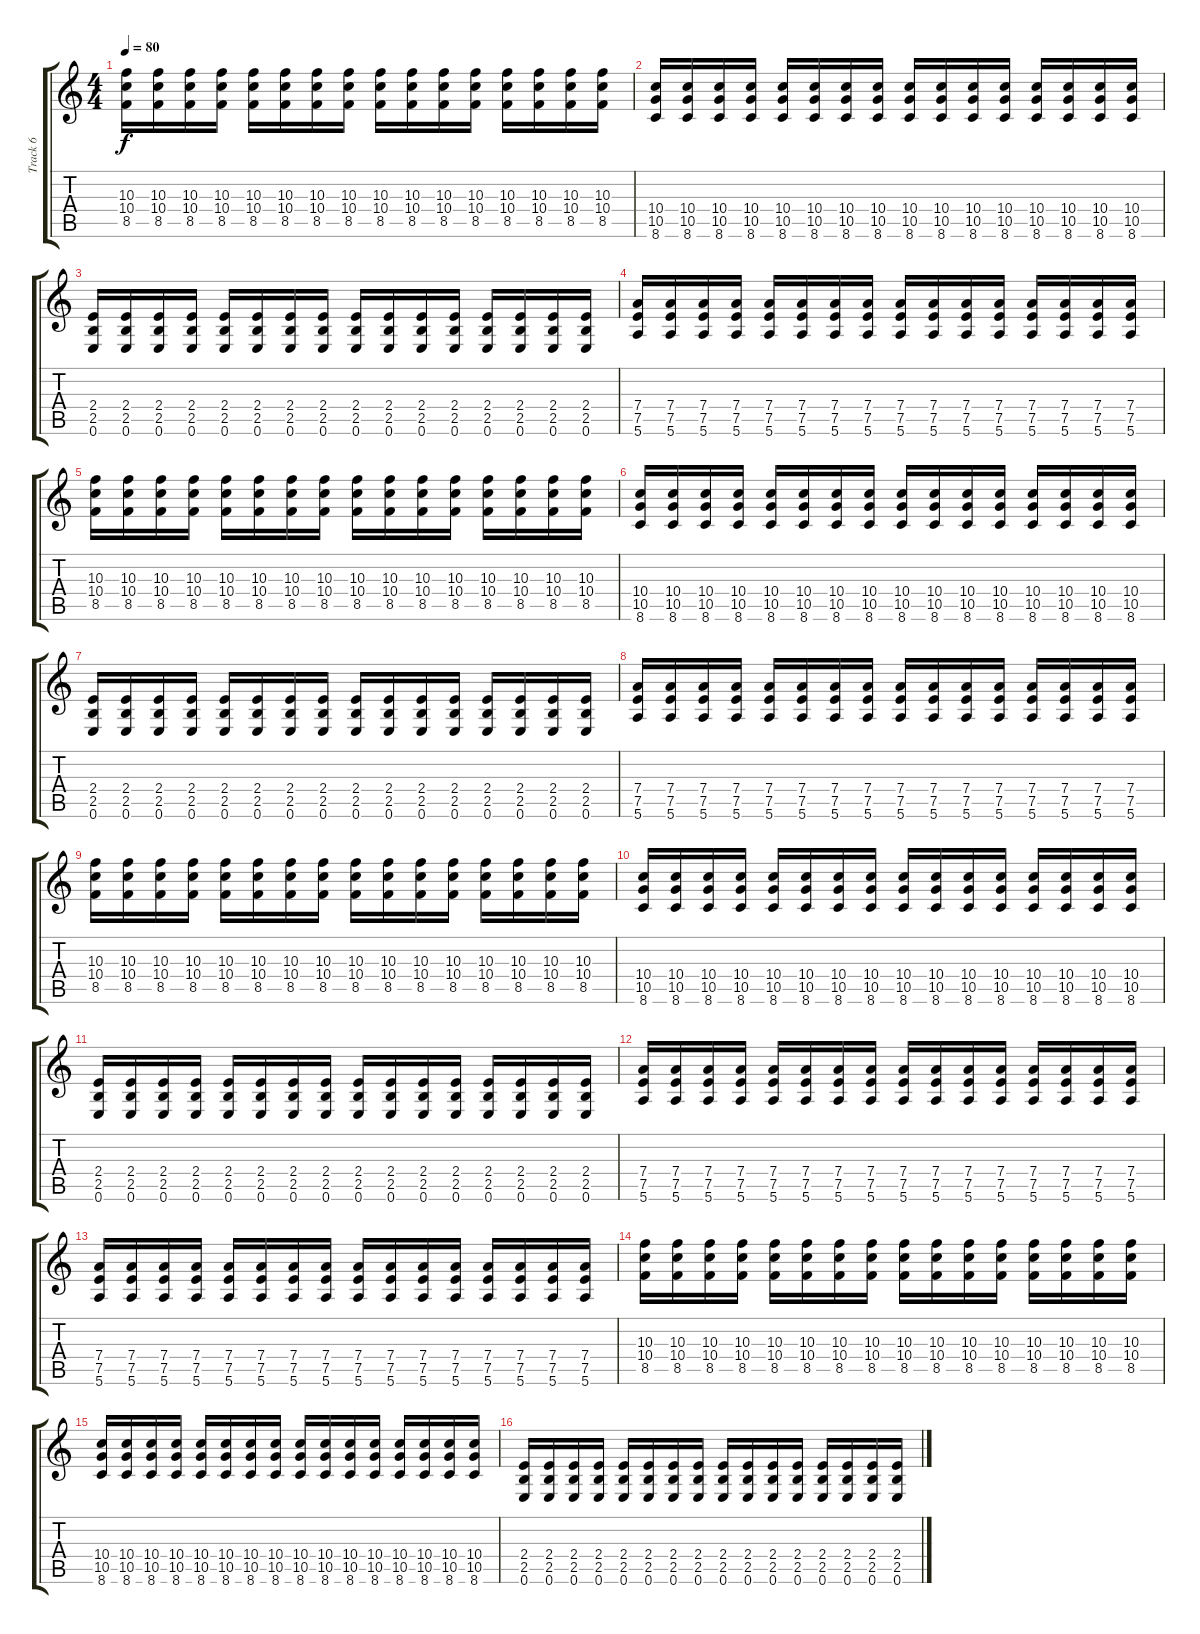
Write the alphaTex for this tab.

\track ("Track 6" "Track 6") {instrument electricguitarmuted}
\staff {score tabs}
\tuning (E4 B3 G3 D3 A2 E2) {hide}
\ts (4 4)
\tempo 80
\clef g2
\ks c
(10.3 10.4 8.5).16{dy f} (10.3 10.4 8.5).16 (10.3 10.4 8.5).16 (10.3 10.4 8.5).16 (10.3 10.4 8.5).16 (10.3 10.4 8.5).16 (10.3 10.4 8.5).16 (10.3 10.4 8.5).16 (10.3 10.4 8.5).16 (10.3 10.4 8.5).16 (10.3 10.4 8.5).16 (10.3 10.4 8.5).16 (10.3 10.4 8.5).16 (10.3 10.4 8.5).16 (10.3 10.4 8.5).16 (10.3 10.4 8.5).16 |
(10.4 10.5 8.6).16 (10.4 10.5 8.6).16 (10.4 10.5 8.6).16 (10.4 10.5 8.6).16 (10.4 10.5 8.6).16 (10.4 10.5 8.6).16 (10.4 10.5 8.6).16 (10.4 10.5 8.6).16 (10.4 10.5 8.6).16 (10.4 10.5 8.6).16 (10.4 10.5 8.6).16 (10.4 10.5 8.6).16 (10.4 10.5 8.6).16 (10.4 10.5 8.6).16 (10.4 10.5 8.6).16 (10.4 10.5 8.6).16 |
(2.4 2.5 0.6).16 (2.4 2.5 0.6).16 (2.4 2.5 0.6).16 (2.4 2.5 0.6).16 (2.4 2.5 0.6).16 (2.4 2.5 0.6).16 (2.4 2.5 0.6).16 (2.4 2.5 0.6).16 (2.4 2.5 0.6).16 (2.4 2.5 0.6).16 (2.4 2.5 0.6).16 (2.4 2.5 0.6).16 (2.4 2.5 0.6).16 (2.4 2.5 0.6).16 (2.4 2.5 0.6).16 (2.4 2.5 0.6).16 |
(7.4 7.5 5.6).16 (7.4 7.5 5.6).16 (7.4 7.5 5.6).16 (7.4 7.5 5.6).16 (7.4 7.5 5.6).16 (7.4 7.5 5.6).16 (7.4 7.5 5.6).16 (7.4 7.5 5.6).16 (7.4 7.5 5.6).16 (7.4 7.5 5.6).16 (7.4 7.5 5.6).16 (7.4 7.5 5.6).16 (7.4 7.5 5.6).16 (7.4 7.5 5.6).16 (7.4 7.5 5.6).16 (7.4 7.5 5.6).16 |
(10.3 10.4 8.5).16 (10.3 10.4 8.5).16 (10.3 10.4 8.5).16 (10.3 10.4 8.5).16 (10.3 10.4 8.5).16 (10.3 10.4 8.5).16 (10.3 10.4 8.5).16 (10.3 10.4 8.5).16 (10.3 10.4 8.5).16 (10.3 10.4 8.5).16 (10.3 10.4 8.5).16 (10.3 10.4 8.5).16 (10.3 10.4 8.5).16 (10.3 10.4 8.5).16 (10.3 10.4 8.5).16 (10.3 10.4 8.5).16 |
(10.4 10.5 8.6).16 (10.4 10.5 8.6).16 (10.4 10.5 8.6).16 (10.4 10.5 8.6).16 (10.4 10.5 8.6).16 (10.4 10.5 8.6).16 (10.4 10.5 8.6).16 (10.4 10.5 8.6).16 (10.4 10.5 8.6).16 (10.4 10.5 8.6).16 (10.4 10.5 8.6).16 (10.4 10.5 8.6).16 (10.4 10.5 8.6).16 (10.4 10.5 8.6).16 (10.4 10.5 8.6).16 (10.4 10.5 8.6).16 |
(2.4 2.5 0.6).16 (2.4 2.5 0.6).16 (2.4 2.5 0.6).16 (2.4 2.5 0.6).16 (2.4 2.5 0.6).16 (2.4 2.5 0.6).16 (2.4 2.5 0.6).16 (2.4 2.5 0.6).16 (2.4 2.5 0.6).16 (2.4 2.5 0.6).16 (2.4 2.5 0.6).16 (2.4 2.5 0.6).16 (2.4 2.5 0.6).16 (2.4 2.5 0.6).16 (2.4 2.5 0.6).16 (2.4 2.5 0.6).16 |
(7.4 7.5 5.6).16 (7.4 7.5 5.6).16 (7.4 7.5 5.6).16 (7.4 7.5 5.6).16 (7.4 7.5 5.6).16 (7.4 7.5 5.6).16 (7.4 7.5 5.6).16 (7.4 7.5 5.6).16 (7.4 7.5 5.6).16 (7.4 7.5 5.6).16 (7.4 7.5 5.6).16 (7.4 7.5 5.6).16 (7.4 7.5 5.6).16 (7.4 7.5 5.6).16 (7.4 7.5 5.6).16 (7.4 7.5 5.6).16 |
(10.3 10.4 8.5).16 (10.3 10.4 8.5).16 (10.3 10.4 8.5).16 (10.3 10.4 8.5).16 (10.3 10.4 8.5).16 (10.3 10.4 8.5).16 (10.3 10.4 8.5).16 (10.3 10.4 8.5).16 (10.3 10.4 8.5).16 (10.3 10.4 8.5).16 (10.3 10.4 8.5).16 (10.3 10.4 8.5).16 (10.3 10.4 8.5).16 (10.3 10.4 8.5).16 (10.3 10.4 8.5).16 (10.3 10.4 8.5).16 |
(10.4 10.5 8.6).16 (10.4 10.5 8.6).16 (10.4 10.5 8.6).16 (10.4 10.5 8.6).16 (10.4 10.5 8.6).16 (10.4 10.5 8.6).16 (10.4 10.5 8.6).16 (10.4 10.5 8.6).16 (10.4 10.5 8.6).16 (10.4 10.5 8.6).16 (10.4 10.5 8.6).16 (10.4 10.5 8.6).16 (10.4 10.5 8.6).16 (10.4 10.5 8.6).16 (10.4 10.5 8.6).16 (10.4 10.5 8.6).16 |
(2.4 2.5 0.6).16 (2.4 2.5 0.6).16 (2.4 2.5 0.6).16 (2.4 2.5 0.6).16 (2.4 2.5 0.6).16 (2.4 2.5 0.6).16 (2.4 2.5 0.6).16 (2.4 2.5 0.6).16 (2.4 2.5 0.6).16 (2.4 2.5 0.6).16 (2.4 2.5 0.6).16 (2.4 2.5 0.6).16 (2.4 2.5 0.6).16 (2.4 2.5 0.6).16 (2.4 2.5 0.6).16 (2.4 2.5 0.6).16 |
(7.4 7.5 5.6).16 (7.4 7.5 5.6).16 (7.4 7.5 5.6).16 (7.4 7.5 5.6).16 (7.4 7.5 5.6).16 (7.4 7.5 5.6).16 (7.4 7.5 5.6).16 (7.4 7.5 5.6).16 (7.4 7.5 5.6).16 (7.4 7.5 5.6).16 (7.4 7.5 5.6).16 (7.4 7.5 5.6).16 (7.4 7.5 5.6).16 (7.4 7.5 5.6).16 (7.4 7.5 5.6).16 (7.4 7.5 5.6).16 |
(7.4 7.5 5.6).16 (7.4 7.5 5.6).16 (7.4 7.5 5.6).16 (7.4 7.5 5.6).16 (7.4 7.5 5.6).16 (7.4 7.5 5.6).16 (7.4 7.5 5.6).16 (7.4 7.5 5.6).16 (7.4 7.5 5.6).16 (7.4 7.5 5.6).16 (7.4 7.5 5.6).16 (7.4 7.5 5.6).16 (7.4 7.5 5.6).16 (7.4 7.5 5.6).16 (7.4 7.5 5.6).16 (7.4 7.5 5.6).16 |
(10.3 10.4 8.5).16 (10.3 10.4 8.5).16 (10.3 10.4 8.5).16 (10.3 10.4 8.5).16 (10.3 10.4 8.5).16 (10.3 10.4 8.5).16 (10.3 10.4 8.5).16 (10.3 10.4 8.5).16 (10.3 10.4 8.5).16 (10.3 10.4 8.5).16 (10.3 10.4 8.5).16 (10.3 10.4 8.5).16 (10.3 10.4 8.5).16 (10.3 10.4 8.5).16 (10.3 10.4 8.5).16 (10.3 10.4 8.5).16 |
(10.4 10.5 8.6).16 (10.4 10.5 8.6).16 (10.4 10.5 8.6).16 (10.4 10.5 8.6).16 (10.4 10.5 8.6).16 (10.4 10.5 8.6).16 (10.4 10.5 8.6).16 (10.4 10.5 8.6).16 (10.4 10.5 8.6).16 (10.4 10.5 8.6).16 (10.4 10.5 8.6).16 (10.4 10.5 8.6).16 (10.4 10.5 8.6).16 (10.4 10.5 8.6).16 (10.4 10.5 8.6).16 (10.4 10.5 8.6).16 |
(2.4 2.5 0.6).16 (2.4 2.5 0.6).16 (2.4 2.5 0.6).16 (2.4 2.5 0.6).16 (2.4 2.5 0.6).16 (2.4 2.5 0.6).16 (2.4 2.5 0.6).16 (2.4 2.5 0.6).16 (2.4 2.5 0.6).16 (2.4 2.5 0.6).16 (2.4 2.5 0.6).16 (2.4 2.5 0.6).16 (2.4 2.5 0.6).16 (2.4 2.5 0.6).16 (2.4 2.5 0.6).16 (2.4 2.5 0.6).16
